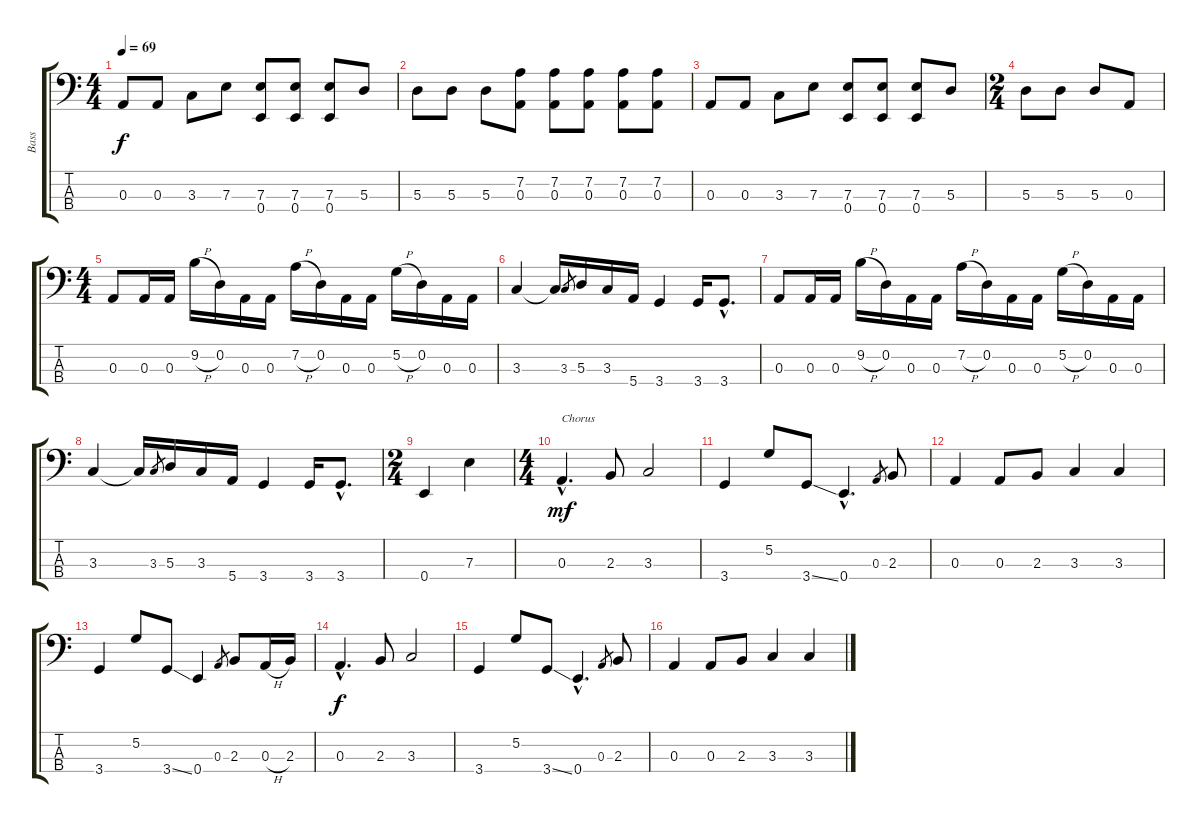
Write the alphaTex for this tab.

\track ("Bass" "Bass") {instrument electricbassfinger}
\staff {score tabs}
\tuning (G2 D2 A1 E1) {hide}
\ts (4 4)
\tempo 69
\clef f4
\ks c
0.3.8{dy f} 0.3.8 3.3.8 7.3.8 (7.3 0.4).8 (7.3 0.4).8 (7.3 0.4).8 5.3.8 |
5.3.8 5.3.8 5.3.8 (7.2 0.3).8 (7.2 0.3).8 (7.2 0.3).8 (7.2 0.3).8 (7.2 0.3).8 |
0.3.8 0.3.8 3.3.8 7.3.8 (7.3 0.4).8 (7.3 0.4).8 (7.3 0.4).8 5.3.8 |
\ts (2 4)
5.3.8 5.3.8 5.3.8 0.3.8 |
\ts (4 4)
0.3.8 0.3.16 0.3.16 9.2{h}.16 0.2.16 0.3.16 0.3.16 7.2{h}.16 0.2.16 0.3.16 0.3.16 5.2{h}.16 0.2.16 0.3.16 0.3.16 |
3.3.4 3.3{t}.16 3.3.8{gr} 5.3.16 3.3.16 5.4.16 3.4.4 3.4.16 3.4{hac}.8{d} |
0.3.8 0.3.16 0.3.16 9.2{h}.16 0.2.16 0.3.16 0.3.16 7.2{h}.16 0.2.16 0.3.16 0.3.16 5.2{h}.16 0.2.16 0.3.16 0.3.16 |
3.3.4 3.3{t}.16 3.3.8{gr} 5.3.16 3.3.16 5.4.16 3.4.4 3.4.16 3.4{hac}.8{d} |
\ts (2 4)
0.4.4 7.3.4 |
\ts (4 4)
0.3{hac}.4{d txt "Chorus" dy mf} 2.3.8 3.3.2 |
3.4.4 5.2.8 3.4{ss}.8 0.4{hac}.4{d} 0.3.8{gr} 2.3.8 |
0.3.4 0.3.8 2.3.8 3.3.4 3.3.4 |
3.4.4 5.2.8 3.4{ss}.8 0.4.4 0.3.8{gr} 2.3.8 0.3{h}.16 2.3.16 |
0.3{hac}.4{d dy f} 2.3.8 3.3.2 |
3.4.4 5.2.8 3.4{ss}.8 0.4{hac}.4{d} 0.3.8{gr} 2.3.8 |
0.3.4 0.3.8 2.3.8 3.3.4 3.3.4
